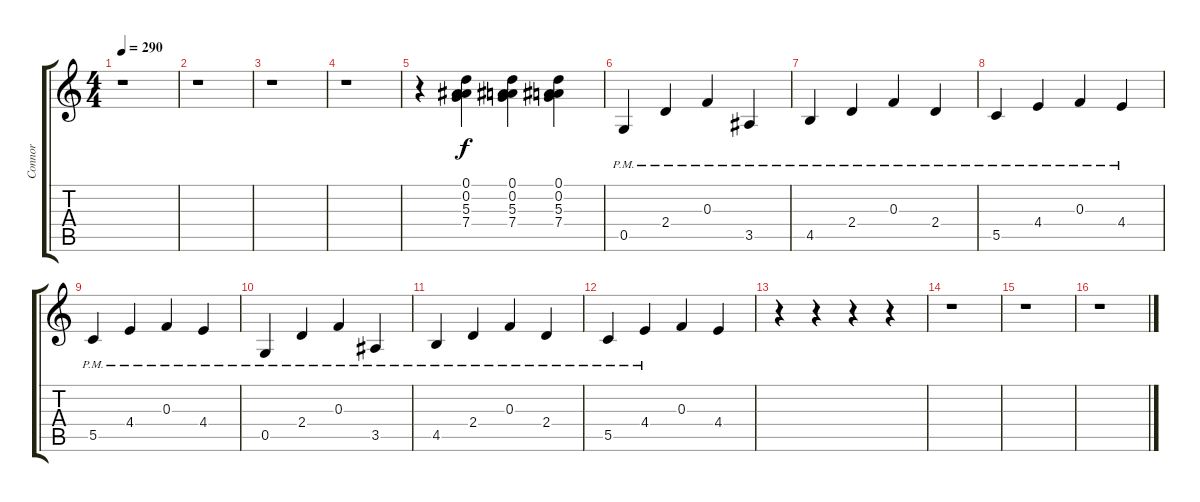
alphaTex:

\track ("Connor" "Connor") {instrument distortionguitar}
\staff {score tabs}
\tuning (D4 A3 F3 C3 G2 D2) {hide}
\ts (4 4)
\tempo 290
\clef g2
\ks c
r.1{dy f} |
r.1 |
r.1 |
r.1 |
r.4 (0.1 0.2 5.3 7.4).4 (0.1 0.2 5.3 7.4).4 (0.1 0.2 5.3 7.4).4 |
0.5{pm}.4 2.4{pm}.4 0.3{pm}.4 3.5{pm}.4 |
4.5{pm}.4 2.4{pm}.4 0.3{pm}.4 2.4{pm}.4 |
5.5{pm}.4 4.4{pm}.4 0.3{pm}.4 4.4{pm}.4 |
5.5{pm}.4 4.4{pm}.4 0.3{pm}.4 4.4{pm}.4 |
0.5{pm}.4 2.4{pm}.4 0.3{pm}.4 3.5{pm}.4 |
4.5{pm}.4 2.4{pm}.4 0.3{pm}.4 2.4{pm}.4 |
5.5{pm}.4 4.4{pm}.4 0.3.4 4.4.4 |
r.4 r.4 r.4 r.4 |
r.1 |
r.1 |
r.1
